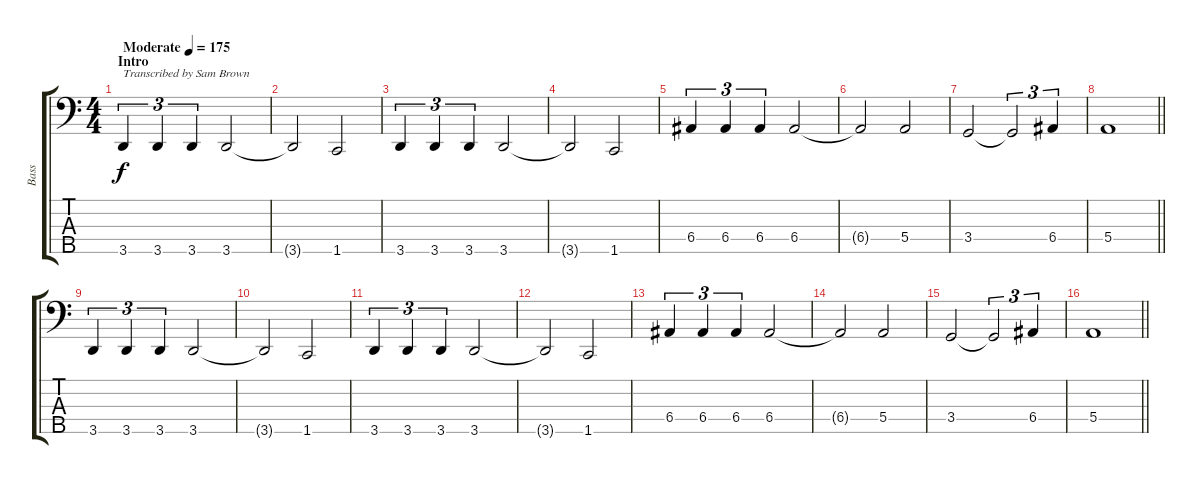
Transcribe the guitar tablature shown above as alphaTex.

\track ("Bass" "Bass") {instrument electricbassfinger}
\staff {score tabs}
\tuning (G2 D2 A1 E1 B0) {hide}
\ts (4 4)
\section ("" "Intro")
\tempo (175 "Moderate")
\clef f4
\ks c
3.5.4{tu (3 2) txt "Transcribed by Sam Brown" dy f instrument electricbassfinger} 3.5.4{tu (3 2)} 3.5.4{tu (3 2)} 3.5.2 |
3.5{t}.2 1.5.2 |
3.5.4{tu (3 2)} 3.5.4{tu (3 2)} 3.5.4{tu (3 2)} 3.5.2 |
3.5{t}.2 1.5.2 |
6.4.4{tu (3 2)} 6.4.4{tu (3 2)} 6.4.4{tu (3 2)} 6.4.2 |
6.4{t}.2 5.4.2 |
3.4.2 3.4{t}.2{tu (3 2)} 6.4.4{tu (3 2)} |
\barLineRight lightlight
5.4.1 |
\section ("" "")
3.5.4{tu (3 2)} 3.5.4{tu (3 2)} 3.5.4{tu (3 2)} 3.5.2 |
3.5{t}.2 1.5.2 |
3.5.4{tu (3 2)} 3.5.4{tu (3 2)} 3.5.4{tu (3 2)} 3.5.2 |
3.5{t}.2 1.5.2 |
6.4.4{tu (3 2)} 6.4.4{tu (3 2)} 6.4.4{tu (3 2)} 6.4.2 |
6.4{t}.2 5.4.2 |
3.4.2 3.4{t}.2{tu (3 2)} 6.4.4{tu (3 2)} |
\barLineRight lightlight
5.4.1
